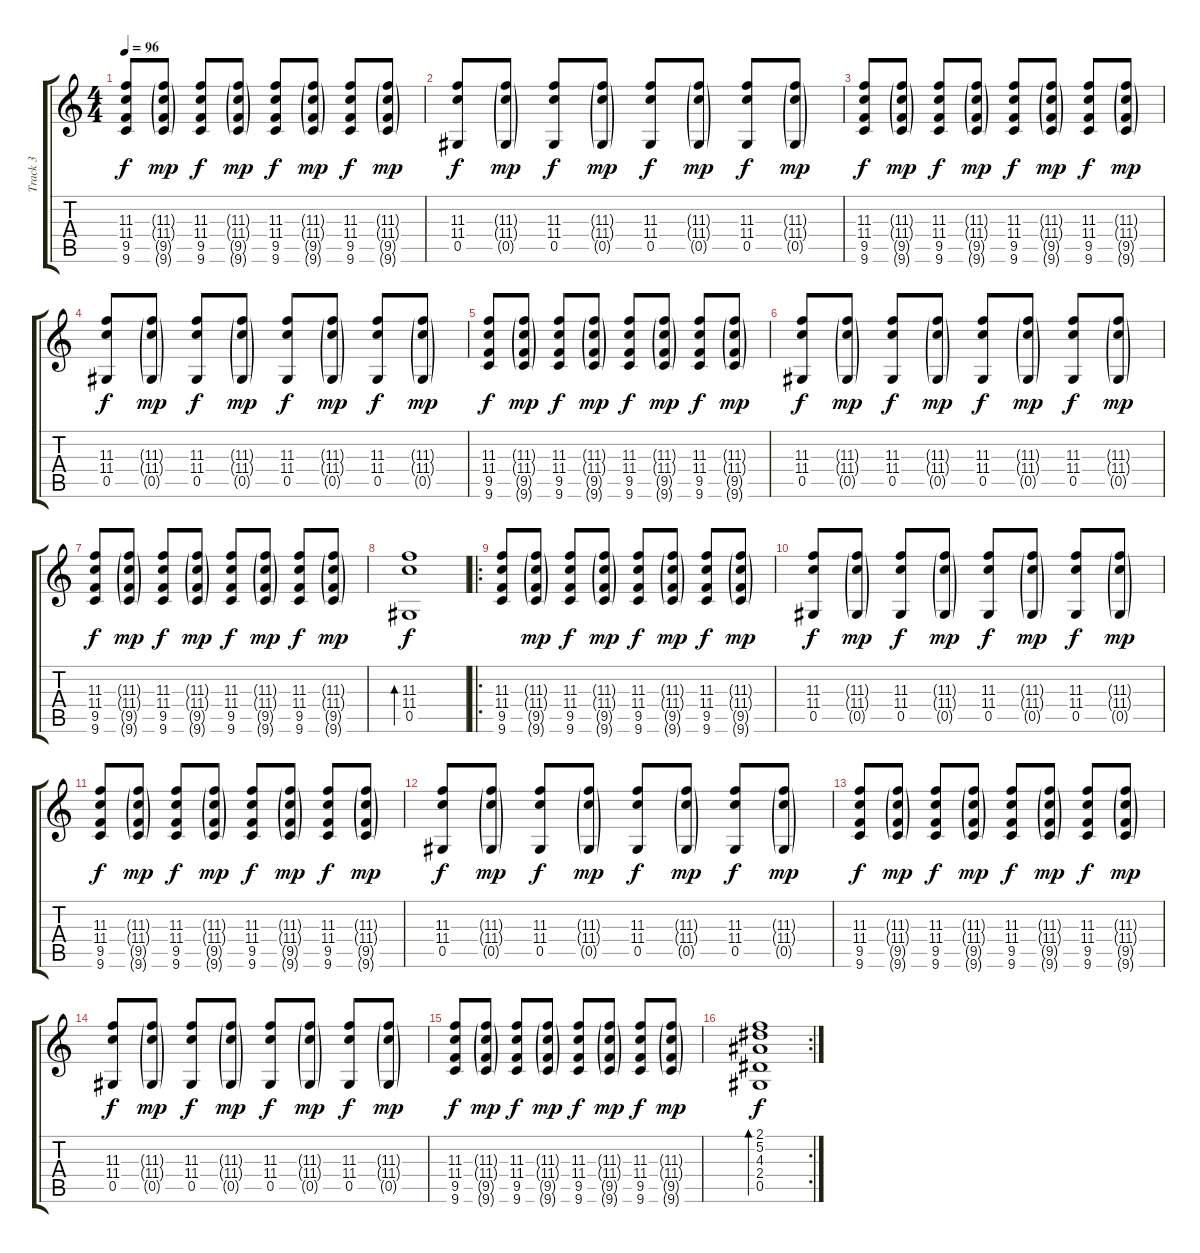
\track ("Track 3" "Track 3") {instrument acousticguitarsteel}
\staff {score tabs}
\tuning (Eb4 Bb3 Gb3 Db3 Ab2 Eb2) {hide}
\ts (4 4)
\tempo 96
\clef g2
\ks c
(11.3 11.4 9.5 9.6).8{dy f instrument acousticguitarsteel} (11.3{g} 11.4{g} 9.5{g} 9.6{g}).8{dy mp} (11.3 11.4 9.5 9.6).8{dy f} (11.3{g} 11.4{g} 9.5{g} 9.6{g}).8{dy mp} (11.3 11.4 9.5 9.6).8{dy f} (11.3{g} 11.4{g} 9.5{g} 9.6{g}).8{dy mp} (11.3 11.4 9.5 9.6).8{dy f} (11.3{g} 11.4{g} 9.5{g} 9.6{g}).8{dy mp} |
(11.3 11.4 0.5).8{dy f} (11.3{g} 11.4{g} 0.5{g}).8{dy mp} (11.3 11.4 0.5).8{dy f} (11.3{g} 11.4{g} 0.5{g}).8{dy mp} (11.3 11.4 0.5).8{dy f} (11.3{g} 11.4{g} 0.5{g}).8{dy mp} (11.3 11.4 0.5).8{dy f} (11.3{g} 11.4{g} 0.5{g}).8{dy mp} |
(11.3 11.4 9.5 9.6).8{dy f} (11.3{g} 11.4{g} 9.5{g} 9.6{g}).8{dy mp} (11.3 11.4 9.5 9.6).8{dy f} (11.3{g} 11.4{g} 9.5{g} 9.6{g}).8{dy mp} (11.3 11.4 9.5 9.6).8{dy f} (11.3{g} 11.4{g} 9.5{g} 9.6{g}).8{dy mp} (11.3 11.4 9.5 9.6).8{dy f} (11.3{g} 11.4{g} 9.5{g} 9.6{g}).8{dy mp} |
(11.3 11.4 0.5).8{dy f} (11.3{g} 11.4{g} 0.5{g}).8{dy mp} (11.3 11.4 0.5).8{dy f} (11.3{g} 11.4{g} 0.5{g}).8{dy mp} (11.3 11.4 0.5).8{dy f} (11.3{g} 11.4{g} 0.5{g}).8{dy mp} (11.3 11.4 0.5).8{dy f} (11.3{g} 11.4{g} 0.5{g}).8{dy mp} |
(11.3 11.4 9.5 9.6).8{dy f} (11.3{g} 11.4{g} 9.5{g} 9.6{g}).8{dy mp} (11.3 11.4 9.5 9.6).8{dy f} (11.3{g} 11.4{g} 9.5{g} 9.6{g}).8{dy mp} (11.3 11.4 9.5 9.6).8{dy f} (11.3{g} 11.4{g} 9.5{g} 9.6{g}).8{dy mp} (11.3 11.4 9.5 9.6).8{dy f} (11.3{g} 11.4{g} 9.5{g} 9.6{g}).8{dy mp} |
(11.3 11.4 0.5).8{dy f} (11.3{g} 11.4{g} 0.5{g}).8{dy mp} (11.3 11.4 0.5).8{dy f} (11.3{g} 11.4{g} 0.5{g}).8{dy mp} (11.3 11.4 0.5).8{dy f} (11.3{g} 11.4{g} 0.5{g}).8{dy mp} (11.3 11.4 0.5).8{dy f} (11.3{g} 11.4{g} 0.5{g}).8{dy mp} |
(11.3 11.4 9.5 9.6).8{dy f} (11.3{g} 11.4{g} 9.5{g} 9.6{g}).8{dy mp} (11.3 11.4 9.5 9.6).8{dy f} (11.3{g} 11.4{g} 9.5{g} 9.6{g}).8{dy mp} (11.3 11.4 9.5 9.6).8{dy f} (11.3{g} 11.4{g} 9.5{g} 9.6{g}).8{dy mp} (11.3 11.4 9.5 9.6).8{dy f} (11.3{g} 11.4{g} 9.5{g} 9.6{g}).8{dy mp} |
(11.3 11.4 0.5).1{bd 240 dy f} |
\ro
(11.3 11.4 9.5 9.6).8 (11.3{g} 11.4{g} 9.5{g} 9.6{g}).8{dy mp} (11.3 11.4 9.5 9.6).8{dy f} (11.3{g} 11.4{g} 9.5{g} 9.6{g}).8{dy mp} (11.3 11.4 9.5 9.6).8{dy f} (11.3{g} 11.4{g} 9.5{g} 9.6{g}).8{dy mp} (11.3 11.4 9.5 9.6).8{dy f} (11.3{g} 11.4{g} 9.5{g} 9.6{g}).8{dy mp} |
(11.3 11.4 0.5).8{dy f} (11.3{g} 11.4{g} 0.5{g}).8{dy mp} (11.3 11.4 0.5).8{dy f} (11.3{g} 11.4{g} 0.5{g}).8{dy mp} (11.3 11.4 0.5).8{dy f} (11.3{g} 11.4{g} 0.5{g}).8{dy mp} (11.3 11.4 0.5).8{dy f} (11.3{g} 11.4{g} 0.5{g}).8{dy mp} |
(11.3 11.4 9.5 9.6).8{dy f} (11.3{g} 11.4{g} 9.5{g} 9.6{g}).8{dy mp} (11.3 11.4 9.5 9.6).8{dy f} (11.3{g} 11.4{g} 9.5{g} 9.6{g}).8{dy mp} (11.3 11.4 9.5 9.6).8{dy f} (11.3{g} 11.4{g} 9.5{g} 9.6{g}).8{dy mp} (11.3 11.4 9.5 9.6).8{dy f} (11.3{g} 11.4{g} 9.5{g} 9.6{g}).8{dy mp} |
(11.3 11.4 0.5).8{dy f} (11.3{g} 11.4{g} 0.5{g}).8{dy mp} (11.3 11.4 0.5).8{dy f} (11.3{g} 11.4{g} 0.5{g}).8{dy mp} (11.3 11.4 0.5).8{dy f} (11.3{g} 11.4{g} 0.5{g}).8{dy mp} (11.3 11.4 0.5).8{dy f} (11.3{g} 11.4{g} 0.5{g}).8{dy mp} |
(11.3 11.4 9.5 9.6).8{dy f} (11.3{g} 11.4{g} 9.5{g} 9.6{g}).8{dy mp} (11.3 11.4 9.5 9.6).8{dy f} (11.3{g} 11.4{g} 9.5{g} 9.6{g}).8{dy mp} (11.3 11.4 9.5 9.6).8{dy f} (11.3{g} 11.4{g} 9.5{g} 9.6{g}).8{dy mp} (11.3 11.4 9.5 9.6).8{dy f} (11.3{g} 11.4{g} 9.5{g} 9.6{g}).8{dy mp} |
(11.3 11.4 0.5).8{dy f} (11.3{g} 11.4{g} 0.5{g}).8{dy mp} (11.3 11.4 0.5).8{dy f} (11.3{g} 11.4{g} 0.5{g}).8{dy mp} (11.3 11.4 0.5).8{dy f} (11.3{g} 11.4{g} 0.5{g}).8{dy mp} (11.3 11.4 0.5).8{dy f} (11.3{g} 11.4{g} 0.5{g}).8{dy mp} |
(11.3 11.4 9.5 9.6).8{dy f} (11.3{g} 11.4{g} 9.5{g} 9.6{g}).8{dy mp} (11.3 11.4 9.5 9.6).8{dy f} (11.3{g} 11.4{g} 9.5{g} 9.6{g}).8{dy mp} (11.3 11.4 9.5 9.6).8{dy f} (11.3{g} 11.4{g} 9.5{g} 9.6{g}).8{dy mp} (11.3 11.4 9.5 9.6).8{dy f} (11.3{g} 11.4{g} 9.5{g} 9.6{g}).8{dy mp} |
\rc 2
(2.1 5.2 4.3 2.4 0.5).1{bd 240 dy f}
